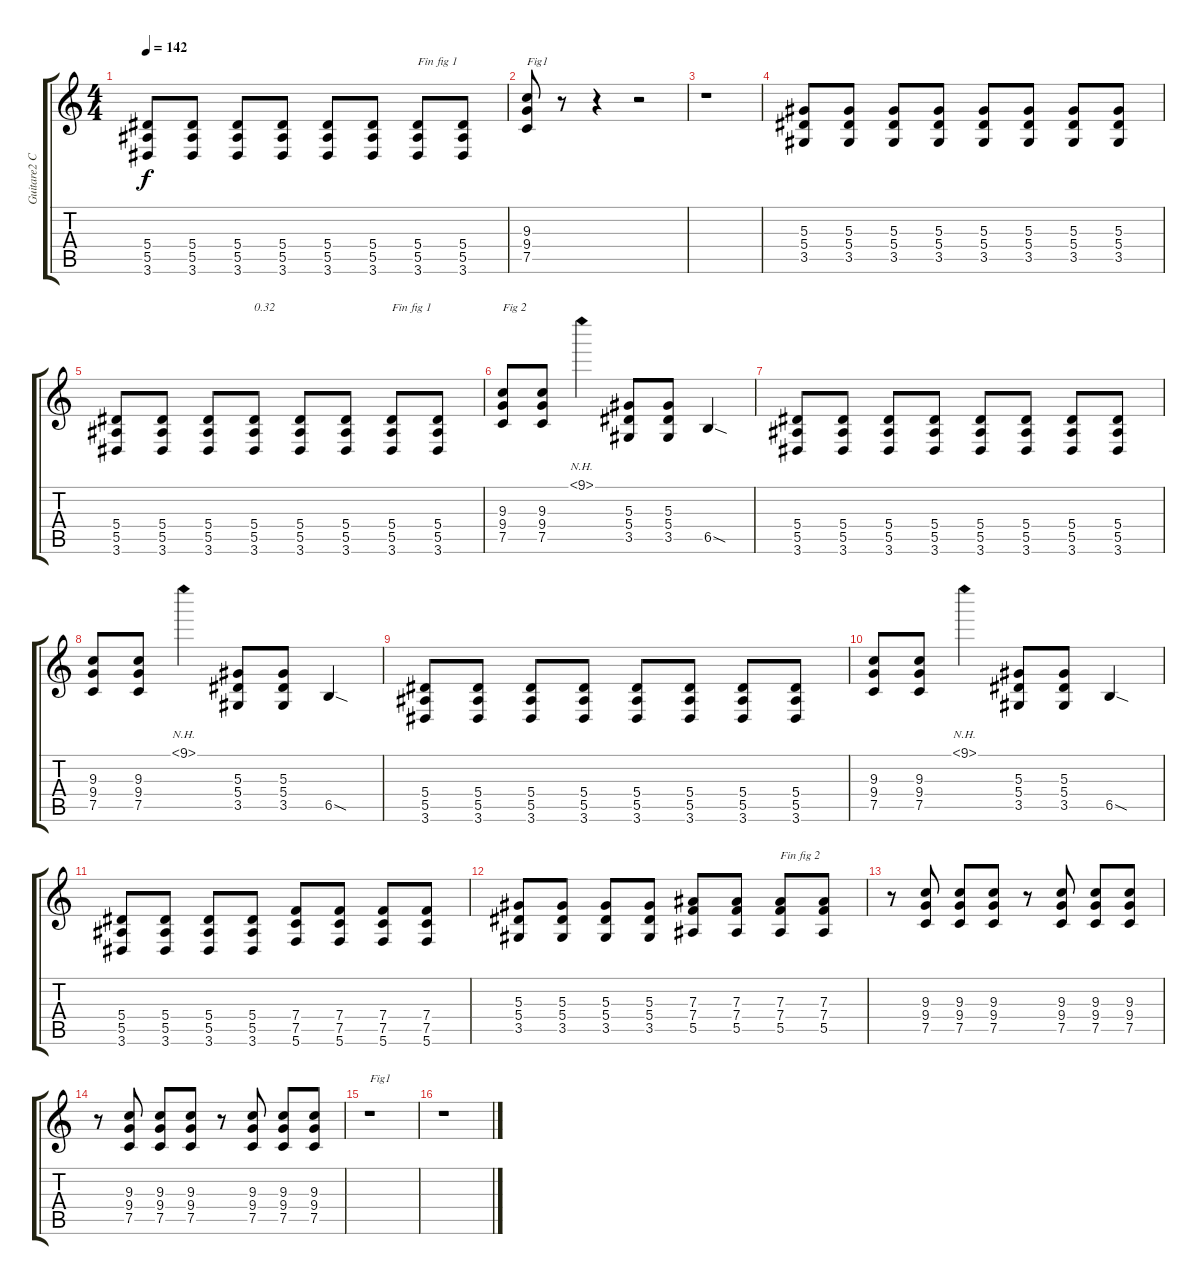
\track ("Guitare2 C" "Guitare2 C") {instrument distortionguitar}
\staff {score tabs}
\tuning (C4 G3 Eb3 Bb2 F2 C2) {hide}
\ts (4 4)
\tempo 142
\clef g2
\ks c
(5.4 5.5 3.6).8{dy f} (5.4 5.5 3.6).8 (5.4 5.5 3.6).8 (5.4 5.5 3.6).8 (5.4 5.5 3.6).8 (5.4 5.5 3.6).8 (5.4 5.5 3.6).8{txt "Fin fig 1"} (5.4 5.5 3.6).8 |
(9.3 9.4 7.5).8{txt "Fig1"} r.8 r.4 r.2 |
r.1 |
(5.3 5.4 3.5).8 (5.3 5.4 3.5).8 (5.3 5.4 3.5).8 (5.3 5.4 3.5).8 (5.3 5.4 3.5).8 (5.3 5.4 3.5).8 (5.3 5.4 3.5).8 (5.3 5.4 3.5).8 |
(5.4 5.5 3.6).8 (5.4 5.5 3.6).8 (5.4 5.5 3.6).8 (5.4 5.5 3.6).8{txt "0.32"} (5.4 5.5 3.6).8 (5.4 5.5 3.6).8 (5.4 5.5 3.6).8{txt "Fin fig 1"} (5.4 5.5 3.6).8 |
(9.3 9.4 7.5).8{txt "Fig 2"} (9.3 9.4 7.5).8 9.1{nh}.4 (5.3 5.4 3.5).8 (5.3 5.4 3.5).8 6.5{sod}.4 |
(5.4 5.5 3.6).8 (5.4 5.5 3.6).8 (5.4 5.5 3.6).8 (5.4 5.5 3.6).8 (5.4 5.5 3.6).8 (5.4 5.5 3.6).8 (5.4 5.5 3.6).8 (5.4 5.5 3.6).8 |
(9.3 9.4 7.5).8 (9.3 9.4 7.5).8 9.1{nh}.4 (5.3 5.4 3.5).8 (5.3 5.4 3.5).8 6.5{sod}.4 |
(5.4 5.5 3.6).8 (5.4 5.5 3.6).8 (5.4 5.5 3.6).8 (5.4 5.5 3.6).8 (5.4 5.5 3.6).8 (5.4 5.5 3.6).8 (5.4 5.5 3.6).8 (5.4 5.5 3.6).8 |
(9.3 9.4 7.5).8 (9.3 9.4 7.5).8 9.1{nh}.4 (5.3 5.4 3.5).8 (5.3 5.4 3.5).8 6.5{sod}.4 |
(5.4 5.5 3.6).8 (5.4 5.5 3.6).8 (5.4 5.5 3.6).8 (5.4 5.5 3.6).8 (7.4 7.5 5.6).8 (7.4 7.5 5.6).8 (7.4 7.5 5.6).8 (7.4 7.5 5.6).8 |
(5.3 5.4 3.5).8 (5.3 5.4 3.5).8 (5.3 5.4 3.5).8 (5.3 5.4 3.5).8 (7.3 7.4 5.5).8 (7.3 7.4 5.5).8 (7.3 7.4 5.5).8{txt "Fin fig 2"} (7.3 7.4 5.5).8 |
r.8 (9.3 9.4 7.5).8 (9.3 9.4 7.5).8 (9.3 9.4 7.5).8 r.8 (9.3 9.4 7.5).8 (9.3 9.4 7.5).8 (9.3 9.4 7.5).8 |
r.8 (9.3 9.4 7.5).8 (9.3 9.4 7.5).8 (9.3 9.4 7.5).8 r.8 (9.3 9.4 7.5).8 (9.3 9.4 7.5).8 (9.3 9.4 7.5).8 |
r.1{txt "Fig1"} |
r.1
